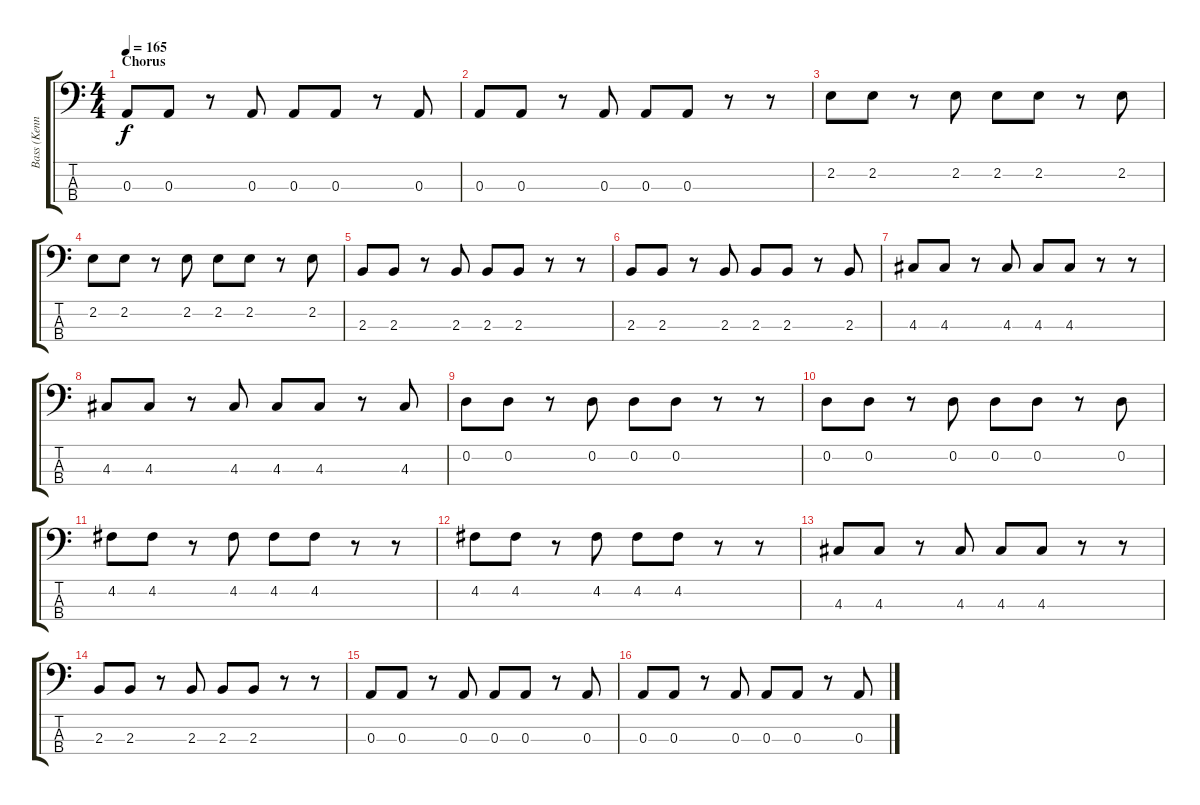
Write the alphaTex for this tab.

\track ("Bass (Kenneth)" "Bass (Kenn") {instrument acousticbass}
\staff {score tabs}
\tuning (G2 D2 A1 E1) {hide}
\ts (4 4)
\section ("" "Chorus")
\tempo 165
\clef f4
\ks c
0.3.8{dy f} 0.3.8 r.8 0.3.8 0.3.8 0.3.8 r.8 0.3.8 |
0.3.8 0.3.8 r.8 0.3.8 0.3.8 0.3.8 r.8 r.8 |
2.2.8 2.2.8 r.8 2.2.8 2.2.8 2.2.8 r.8 2.2.8 |
2.2.8 2.2.8 r.8 2.2.8 2.2.8 2.2.8 r.8 2.2.8 |
2.3.8 2.3.8 r.8 2.3.8 2.3.8 2.3.8 r.8 r.8 |
2.3.8 2.3.8 r.8 2.3.8 2.3.8 2.3.8 r.8 2.3.8 |
4.3.8 4.3.8 r.8 4.3.8 4.3.8 4.3.8 r.8 r.8 |
4.3.8 4.3.8 r.8 4.3.8 4.3.8 4.3.8 r.8 4.3.8 |
0.2.8 0.2.8 r.8 0.2.8 0.2.8 0.2.8 r.8 r.8 |
0.2.8 0.2.8 r.8 0.2.8 0.2.8 0.2.8 r.8 0.2.8 |
4.2.8 4.2.8 r.8 4.2.8 4.2.8 4.2.8 r.8 r.8 |
4.2.8 4.2.8 r.8 4.2.8 4.2.8 4.2.8 r.8 r.8 |
4.3.8 4.3.8 r.8 4.3.8 4.3.8 4.3.8 r.8 r.8 |
2.3.8 2.3.8 r.8 2.3.8 2.3.8 2.3.8 r.8 r.8 |
0.3.8 0.3.8 r.8 0.3.8 0.3.8 0.3.8 r.8 0.3.8 |
0.3.8 0.3.8 r.8 0.3.8 0.3.8 0.3.8 r.8 0.3.8
